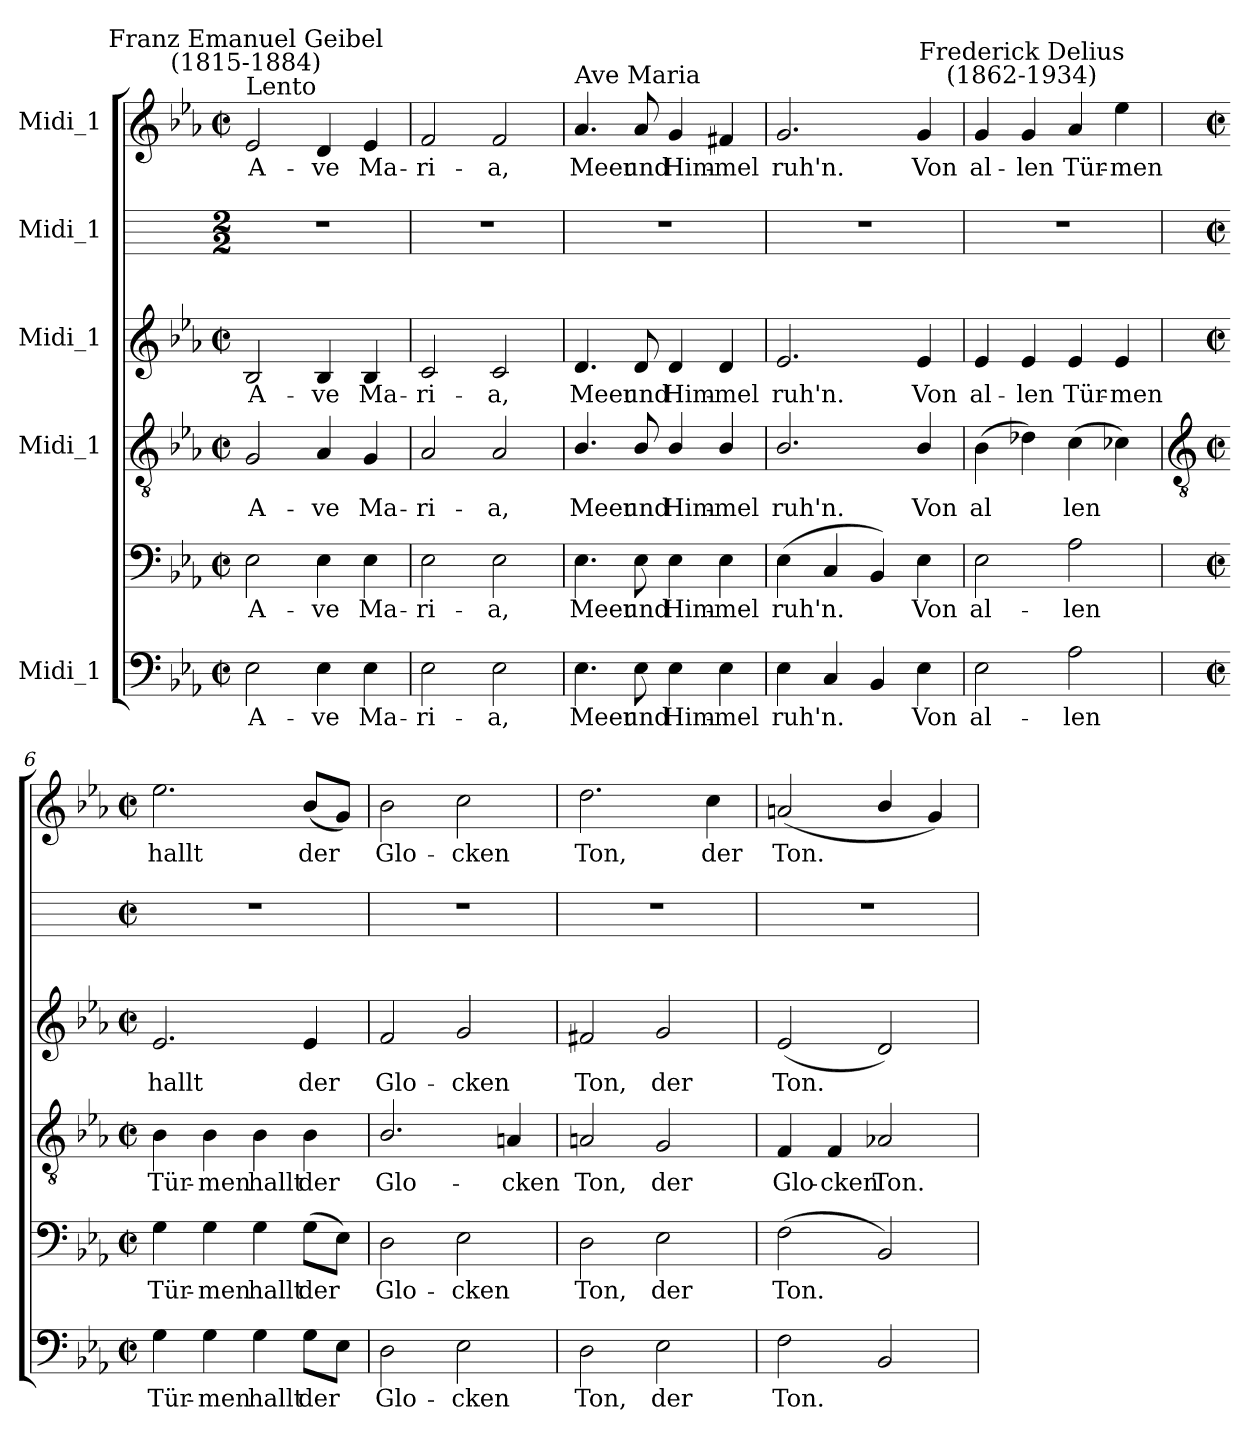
**kern	**text	**kern	**text	**kern	**text	**kern	**text	**kern	**kern	**text
*part5	*part5	*part5	*part5	*part4	*part4	*part3	*part3	*part2	*part1	*part1
*staff6	*staff6	*staff5	*staff5	*staff4	*staff4	*staff3	*staff3	*staff2	*staff1	*staff1
*I"Midi_1	*	*	*	*I"Midi_1	*	*I"Midi_1	*	*I"Midi_1	*I"Midi_1	*
*	*	*clefF4	*	*clefGv2	*	*clefG2	*	*	*clefG2	*
*k[b-e-a-]	*	*k[b-e-a-]	*	*k[b-e-a-]	*	*k[b-e-a-]	*	*	*k[b-e-a-]	*
*E-:	*	*E-:	*	*E-:	*	*E-:	*	*	*E-:	*
*M2/2	*	*M2/2	*	*M2/2	*	*M2/2	*	*M2/2	*M2/2	*
*met(c|)	*	*met(c|)	*	*met(c|)	*	*met(c|)	*	*	*met(c|)	*
=1	=1	=1	=1	=1	=1	=1	=1	=1	=1	=1
!	!	!	!	!	!	!	!	!	!LO:TX:a:t=Lento	!
!	!	!	!	!	!	!	!	!	!LO:TX:a:cj:t=Franz Emanuel Geibel\n(1815-1884)	!
!	!LO:LY:b	!	!LO:LY:b	!	!LO:LY:b	!	!LO:LY:b	!	!	!LO:LY:b
2E-	A-	2E-	A-	2G	A-	2B-	A-	1r	2e-	A-
!	!LO:LY:b	!	!LO:LY:b	!	!LO:LY:b	!	!LO:LY:b	!	!	!LO:LY:b
4E-	-ve	4E-	-ve	4A-	-ve	4B-	-ve	.	4d	-ve
!	!LO:LY:b	!	!LO:LY:b	!	!LO:LY:b	!	!LO:LY:b	!	!	!LO:LY:b
4E-	Ma-	4E-	Ma-	4G	Ma-	4B-	Ma-	.	4e-	Ma-
=2	=2	=2	=2	=2	=2	=2	=2	=2	=2	=2
!	!LO:LY:b	!	!LO:LY:b	!	!LO:LY:b	!	!LO:LY:b	!	!	!LO:LY:b
2E-	-ri-	2E-	-ri-	2A-	-ri-	2c	-ri-	1r	2f	-ri-
!	!LO:LY:b	!	!LO:LY:b	!	!LO:LY:b	!	!LO:LY:b	!	!	!LO:LY:b
2E-	-a,	2E-	-a,	2A-	-a,	2c	-a,	.	2f	-a,
=3	=3	=3	=3	=3	=3	=3	=3	=3	=3	=3
!	!	!	!	!	!	!	!	!	!LO:TX:a:t=Ave Maria	!
!	!LO:LY:b	!	!LO:LY:b	!	!LO:LY:b	!	!LO:LY:b	!	!	!LO:LY:b
4.E-	Meer	4.E-	Meer	4.B-/	Meer	4.d	Meer	1r	4.a-	Meer
!	!LO:LY:b	!	!LO:LY:b	!	!LO:LY:b	!	!LO:LY:b	!	!	!LO:LY:b
8E-	und	8E-	und	8B-/	und	8d	und	.	8a-	und
!	!LO:LY:b	!	!LO:LY:b	!	!LO:LY:b	!	!LO:LY:b	!	!	!LO:LY:b
4E-	Him-	4E-	Him-	4B-/	Him-	4d	Him-	.	4g	Him-
!	!LO:LY:b	!	!LO:LY:b	!	!LO:LY:b	!	!LO:LY:b	!	!	!LO:LY:b
4E-	-mel	4E-	-mel	4B-/	-mel	4d	-mel	.	4f#X	-mel
=4	=4	=4	=4	=4	=4	=4	=4	=4	=4	=4
!	!LO:LY:b	!	!LO:LY:b	!	!LO:LY:b	!	!LO:LY:b	!	!	!LO:LY:b
4E-	ruh'n.	(<4E-	ruh'n.	2.B-/	ruh'n.	2.e-	ruh'n.	1r	2.g	ruh'n.
4C	.	4C	.	.	.	.	.	.	.	.
4BB-	.	4BB-)	.	.	.	.	.	.	.	.
!	!LO:LY:b	!	!LO:LY:b	!	!LO:LY:b	!	!LO:LY:b	!	!	!LO:LY:b
4E-	Von	4E-	Von	4B-/	Von	4e-	Von	.	4g	Von
=5	=5	=5	=5	=5	=5	=5	=5	=5	=5	=5
!	!LO:LY:b	!	!LO:LY:b	!	!LO:LY:b	!	!LO:LY:b	!	!	!LO:LY:b
2E-	al-	2E-	al-	(>4B-	al	4e-	al-	1r	4g	al-
!	!	!	!	!	!	!	!	!	!LO:TX:a:cj:t=Frederick Delius\n(1862-1934)	!
!	!	!	!	!	!	!	!LO:LY:b	!	!	!LO:LY:b
.	.	.	.	4d-X)	.	4e-	-len	.	4g	-len
!	!LO:LY:b	!	!LO:LY:b	!	!LO:LY:b	!	!LO:LY:b	!	!	!LO:LY:b
2A-	-len	2A-	-len	(>4c	len	4e-	Tür-	.	4a-	Tür-
!	!	!	!	!	!	!	!LO:LY:b	!	!	!LO:LY:b
.	.	.	.	4c-X)	.	4e-	-men	.	4ee-	-men
!!LO:LB:g=z
=6	=6	=6	=6	=6	=6	=6	=6	=6	=6	=6
*	*	*	*	*clefGv2	*	*	*	*	*	*
*M2/2	*	*M2/2	*	*M2/2	*	*M2/2	*	*M2/2	*M2/2	*
*met(c|)	*	*met(c|)	*	*met(c|)	*	*met(c|)	*	*met(c|)	*met(c|)	*
!	!LO:LY:b	!	!LO:LY:b	!	!LO:LY:b	!	!LO:LY:b	!	!	!LO:LY:b
4G	Tür-	4G	Tür-	4B-	Tür-	2.e-	hallt	1r	2.ee-	hallt
!	!LO:LY:b	!	!LO:LY:b	!	!LO:LY:b	!	!	!	!	!
4G	-men	4G	-men	4B-	-men	.	.	.	.	.
!	!LO:LY:b	!	!LO:LY:b	!	!LO:LY:b	!	!	!	!	!
4G	hallt	4G	hallt	4B-	hallt	.	.	.	.	.
!	!LO:LY:b	!	!LO:LY:b	!	!LO:LY:b	!	!LO:LY:b	!	!	!LO:LY:b
8GL	der	(>8GL	der	4B-	der	4e-	der	.	(<8b-L	der
8E-J	.	8E-J)	.	.	.	.	.	.	8gJ)	.
=7	=7	=7	=7	=7	=7	=7	=7	=7	=7	=7
!	!LO:LY:b	!	!LO:LY:b	!	!LO:LY:b	!	!LO:LY:b	!	!	!LO:LY:b
2D	Glo-	2D	Glo-	2.B-/	Glo-	2f	Glo-	1r	2b-	Glo-
!	!LO:LY:b	!	!LO:LY:b	!	!	!	!LO:LY:b	!	!	!LO:LY:b
2E-	-cken	2E-	-cken	.	.	2g	-cken	.	2cc	-cken
!	!	!	!	!	!LO:LY:b	!	!	!	!	!
.	.	.	.	4An	-cken	.	.	.	.	.
=8	=8	=8	=8	=8	=8	=8	=8	=8	=8	=8
!	!LO:LY:b	!	!LO:LY:b	!	!LO:LY:b	!	!LO:LY:b	!	!	!LO:LY:b
2D	Ton,	2D	Ton,	2An	Ton,	2f#X	Ton,	1r	2.dd	Ton,
!	!LO:LY:b	!	!LO:LY:b	!	!LO:LY:b	!	!LO:LY:b	!	!	!
2E-	der	2E-	der	2G	der	2g	der	.	.	.
!	!	!	!	!	!	!	!	!	!	!LO:LY:b
.	.	.	.	.	.	.	.	.	4cc	der
=9	=9	=9	=9	=9	=9	=9	=9	=9	=9	=9
!	!LO:LY:b	!	!LO:LY:b	!	!LO:LY:b	!	!LO:LY:b	!	!	!LO:LY:b
2F	Ton.	(<2F	Ton.	4F	Glo-	(<2e-	Ton.	1r	(<2an	Ton.
!	!	!	!	!	!LO:LY:b	!	!	!	!	!
.	.	.	.	4F	-cken	.	.	.	.	.
!	!	!	!	!	!LO:LY:b	!	!	!	!	!
2BB-	.	2BB-)	.	2A-X	Ton.	2d)	.	.	4b-/	.
.	.	.	.	.	.	.	.	.	4g)	.
=	=	=	=	=	=	=	=	=	=	=
*-	*-	*-	*-	*-	*-	*-	*-	*-	*-	*-
